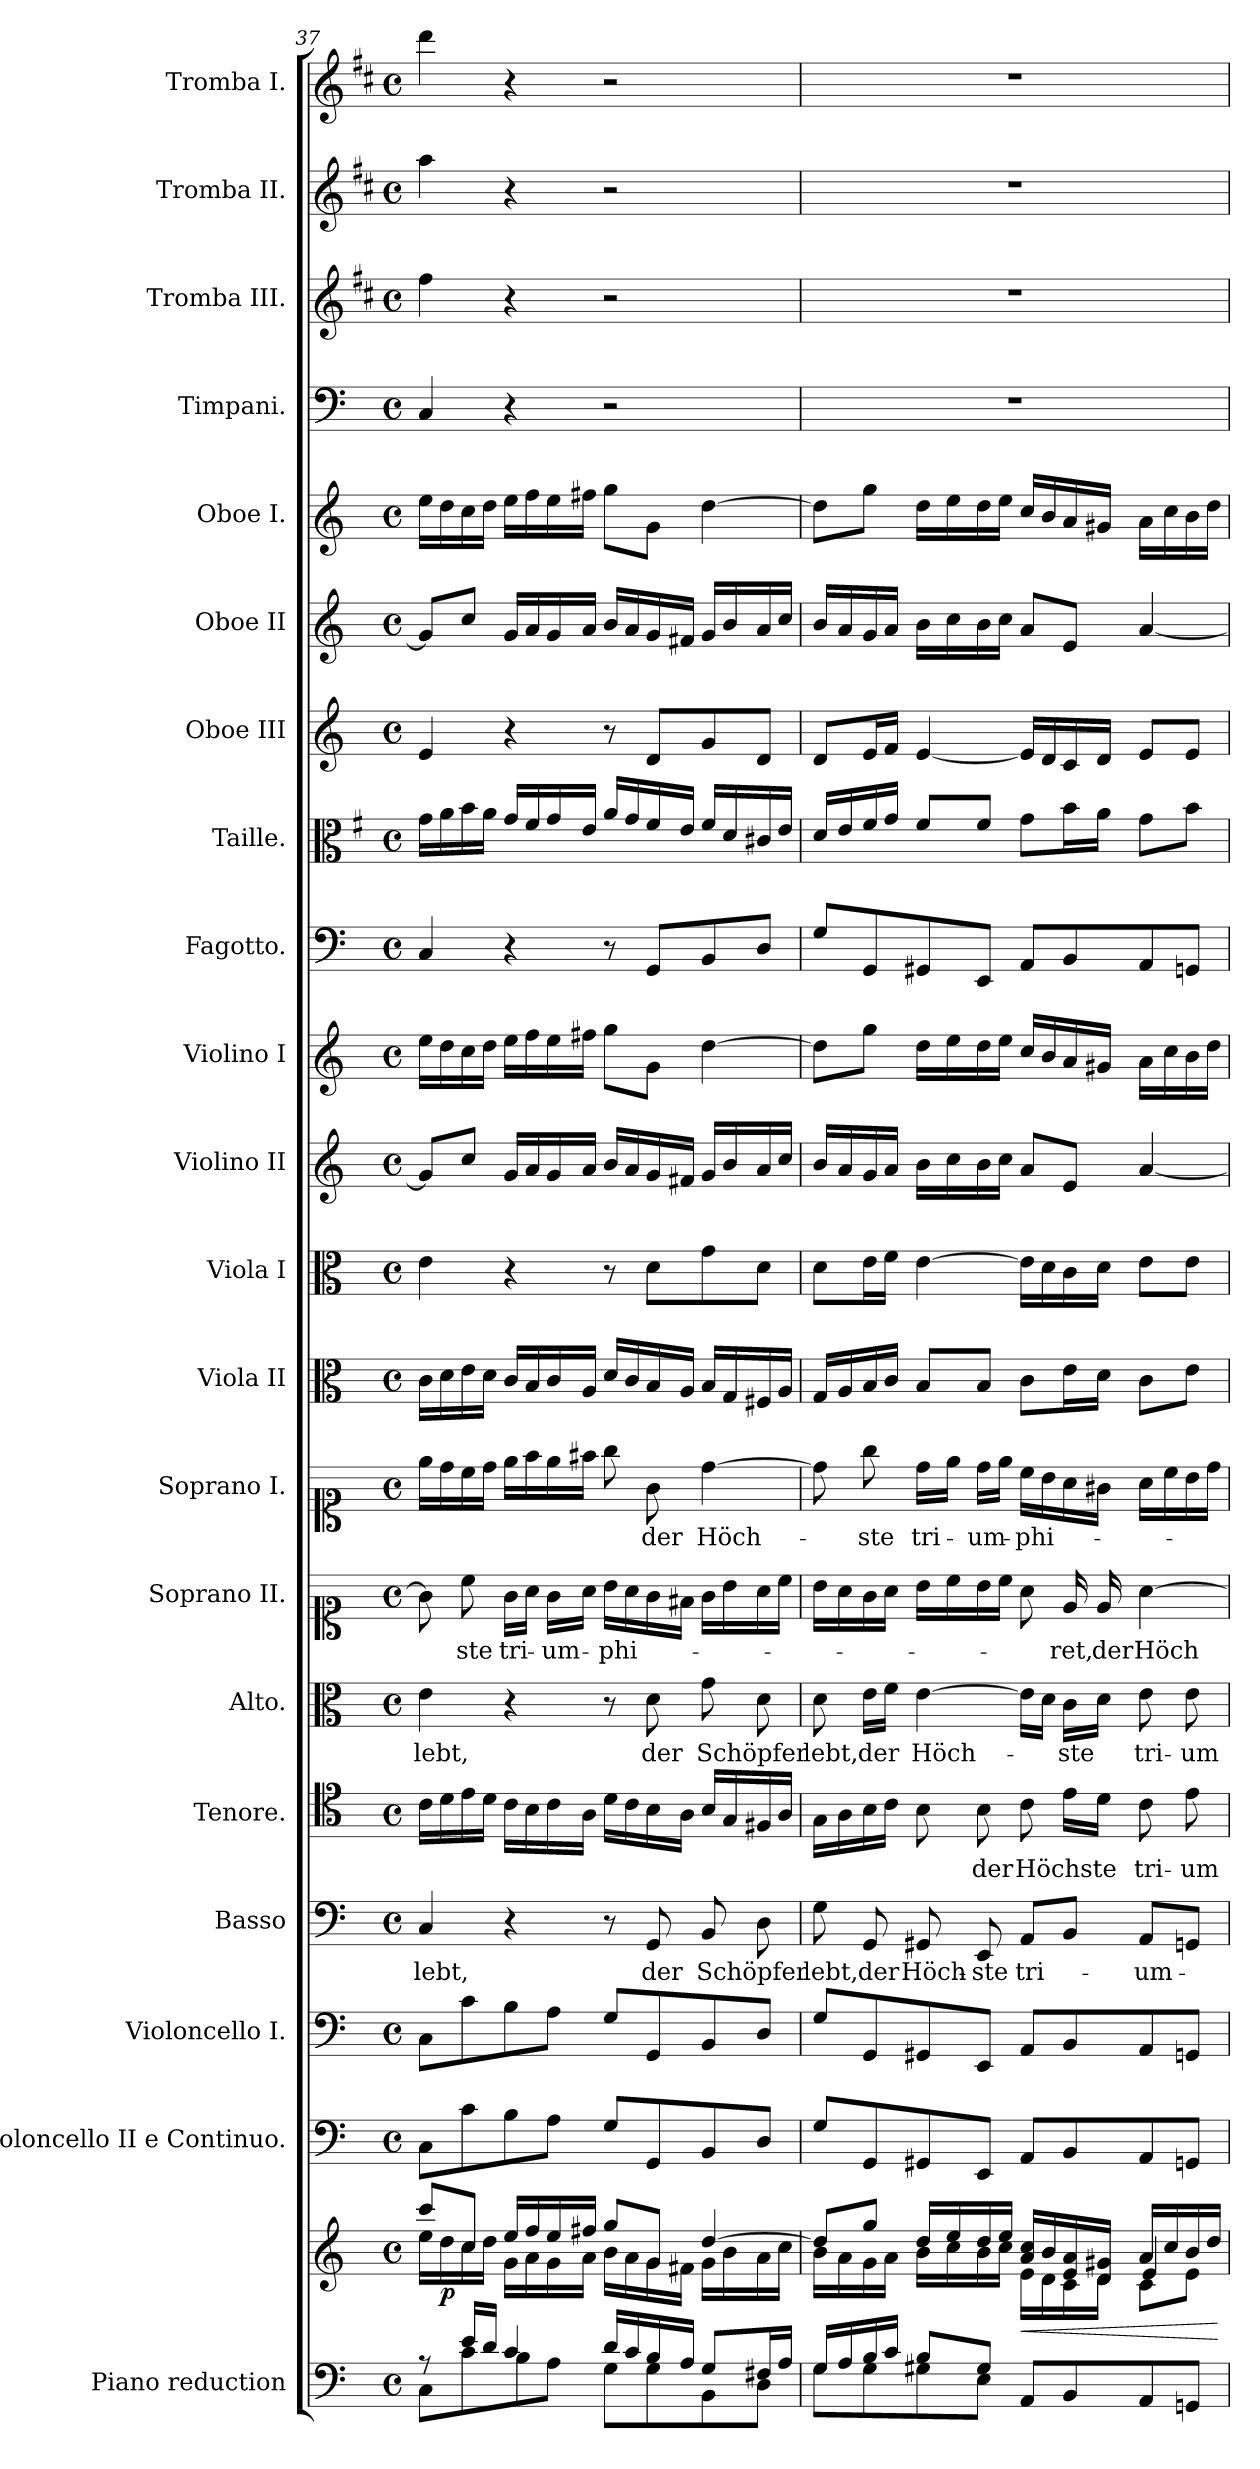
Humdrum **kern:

**kern	**kern	**dynam	**kern	**kern	**kern	**text	**kern	**text	**kern	**text	**kern	**text	**kern	**text	**kern	**kern	**kern	**kern	**kern	**kern	**kern	**kern	**kern	**kern	**kern	**kern	**kern
*part21	*part21	*part21	*part20	*part19	*part18	*part18	*part17	*part17	*part16	*part16	*part15	*part15	*part14	*part14	*part13	*part12	*part11	*part10	*part9	*part8	*part7	*part6	*part5	*part4	*part3	*part2	*part1
*staff22	*staff21	*staff21/22	*staff20	*staff19	*staff18	*staff18	*staff17	*staff17	*staff16	*staff16	*staff15	*staff15	*staff14	*staff14	*staff13	*staff12	*staff11	*staff10	*staff9	*staff8	*staff7	*staff6	*staff5	*staff4	*staff3	*staff2	*staff1
*I"Piano reduction	*	*	*I"Violoncello II e Continuo.	*I"Violoncello I.	*I"Basso	*	*I"Tenore.	*	*I"Alto.	*	*I"Soprano II.	*	*I"Soprano I.	*	*I"Viola II	*I"Viola I	*I"Violino II	*I"Violino I	*I"Fagotto.	*I"Taille.	*I"Oboe III	*I"Oboe II	*I"Oboe I.	*I"Timpani.	*I"Tromba III.	*I"Tromba II.	*I"Tromba I.
*I'Pno	*	*	*I'Vc	*I'Vc	*	*	*	*	*	*	*	*	*	*	*	*I'Vla	*	*I'Vln	*	*	*I'Ob	*I'Ob	*I'Ob	*I'Timp	*	*	*
!!LO:PB:g=z
*clefF4	*clefG2	*	*clefF4	*clefF4	*clefF4	*	*clefC4	*	*clefC3	*	*clefC1	*	*clefC1	*	*clefC3	*clefC3	*clefG2	*clefG2	*clefF4	*clefC3	*clefG2	*clefG2	*clefG2	*clefF4	*clefG2	*clefG2	*clefG2
*	*	*	*	*ITrd-7c-12	*	*	*	*	*	*	*	*	*	*	*	*	*	*	*	*ITrd4c7	*	*	*	*	*ITrd1c2	*ITrd1c2	*ITrd1c2
*k[]	*k[]	*	*k[]	*k[]	*k[]	*	*k[]	*	*k[]	*	*k[]	*	*k[]	*	*k[]	*k[]	*k[]	*k[]	*k[]	*k[]	*k[]	*k[]	*k[]	*k[]	*k[]	*k[]	*k[]
*M4/4	*M4/4	*	*M4/4	*M4/4	*M4/4	*	*M4/4	*	*M4/4	*	*M4/4	*	*M4/4	*	*M4/4	*M4/4	*M4/4	*M4/4	*M4/4	*M4/4	*M4/4	*M4/4	*M4/4	*M4/4	*M4/4	*M4/4	*M4/4
*met(c)	*met(c)	*	*met(c)	*met(c)	*met(c)	*	*met(c)	*	*met(c)	*	*met(c)	*	*met(c)	*	*met(c)	*met(c)	*met(c)	*met(c)	*met(c)	*met(c)	*met(c)	*met(c)	*met(c)	*met(c)	*met(c)	*met(c)	*met(c)
=37	=37	=37	=37	=37	=37	=37	=37	=37	=37	=37	=37	=37	=37	=37	=37	=37	=37	=37	=37	=37	=37	=37	=37	=37	=37	=37	=37
*^	*^	*	*	*	*	*	*	*	*	*	*	*	*	*	*	*	*	*	*	*	*	*	*	*	*	*	*
!	!	!	!	!	!	!	!	!LO:LY:b	!	!	!	!LO:LY:b	!	!	!	!	!	!	!	!	!	!	!	!	!	!	!	!	!
8rA	8C\L	8ccc/L	16ee\LL	.	8C\L	8c\L	4C/	lebt,	16c\LL	.	4e\	lebt,	8g\]	.	16ee\LL	.	16c\LL	4e\	8g/L]	16ee\LL	4C/	16c\LL	4e/	8g/L]	16ee\LL	4C/	4ee\	4gg\	4ccc\
!	!	!	!	!LO:DY:b	!	!	!	!	!	!	!	!	!	!	!	!	!	!	!	!	!	!	!	!	!	!	!	!	!
.	.	.	16dd\	p	.	.	.	.	16d\	.	.	.	.	.	16dd\	.	16d\	.	.	16dd\	.	16d\	.	.	16dd\	.	.	.	.
!	!	!	!	!	!	!	!	!	!	!	!	!	!	!LO:LY:b	!	!	!	!	!	!	!	!	!	!	!	!	!	!	!
16e/LL	8c\	8cc/J	16cc\	.	8c\	8cc\	.	.	16e\	.	.	.	8cc\	-ste	16cc\	.	16e\	.	8cc/J	16cc\	.	16e\	.	8cc/J	16cc\	.	.	.	.
16d/JJ	.	.	16dd\JJ	.	.	.	.	.	16d\JJ	.	.	.	.	.	16dd\JJ	.	16d\JJ	.	.	16dd\JJ	.	16d\JJ	.	.	16dd\JJ	.	.	.	.
!	!	!	!	!	!	!	!	!	!	!	!	!	!	!LO:LY:b	!	!	!	!	!	!	!	!	!	!	!	!	!	!	!
4c/	8B\	16ee/LL	16g\LL	.	8B\	8b\	4r	.	16c\LL	.	4r	.	16g\LL	tri-	16ee\LL	.	16c/LL	4r	16g/LL	16ee\LL	4r	16c/LL	4r	16g/LL	16ee\LL	4r	4r	4r	4r
.	.	16ff/	16a\	.	.	.	.	.	16B\	.	.	.	16a\JJ	.	16ff\	.	16B/	.	16a/	16ff\	.	16B/	.	16a/	16ff\	.	.	.	.
!	!	!	!	!	!	!	!	!	!	!	!	!	!	!LO:LY:b	!	!	!	!	!	!	!	!	!	!	!	!	!	!	!
.	8A\J	16ee/	16g\	.	8A\J	8a\J	.	.	16c\	.	.	.	16g\LL	-um-	16ee\	.	16c/	.	16g/	16ee\	.	16c/	.	16g/	16ee\	.	.	.	.
.	.	16ff#X/JJ	16a\JJ	.	.	.	.	.	16A\JJ	.	.	.	16a\JJ	.	16ff#X\JJ	.	16A/JJ	.	16a/JJ	16ff#X\JJ	.	16A/JJ	.	16a/JJ	16ff#X\JJ	.	.	.	.
!	!	!	!	!	!	!	!	!	!	!	!	!	!	!LO:LY:b	!	!	!	!	!	!	!	!	!	!	!	!	!	!	!
16d/LL	8G\L	8gg/L	16b\LL	.	8G/L	8g/L	8r	.	16d\LL	.	8r	.	16b\LL	-phi-	8gg\	.	16d/LL	8r	16b/LL	8gg\L	8r	16d/LL	8r	16b/LL	8gg\L	2r	2r	2r	2r
16c/	.	.	16a\	.	.	.	.	.	16c\	.	.	.	16a\	.	.	.	16c/	.	16a/	.	.	16c/	.	16a/	.	.	.	.	.
!	!	!	!	!	!	!	!	!LO:LY:b	!	!	!	!LO:LY:b	!	!	!	!LO:LY:b	!	!	!	!	!	!	!	!	!	!	!	!	!
16B/	8G\	8g/J	16g\	.	8GG/	8G/	8GG/	der	16B\	.	8d\	der	16g\	.	8g\	der	16B/	8d\L	16g/	8g\J	8GG/L	16B/	8d/L	16g/	8g\J	.	.	.	.
16A/JJ	.	.	16f#X\JJ	.	.	.	.	.	16A\JJ	.	.	.	16f#X\JJ	.	.	.	16A/JJ	.	16f#X/JJ	.	.	16A/JJ	.	16f#X/JJ	.	.	.	.	.
!	!	!	!	!	!	!	!	!LO:LY:b	!	!	!	!LO:LY:b	!	!	!	!LO:LY:b	!	!	!	!	!	!	!	!	!	!	!	!	!
8G/L	8BB\	[4dd/	16g\LL	.	8BB/	8B/	8BB/	Schöpfer	16B/LL	.	8g\	Schöpfer	16g\LL	.	[4dd\	Höch-	16B/LL	8g\	16g/LL	[4dd\	8BB/	16B/LL	8g/	16g/LL	[4dd\	.	.	.	.
.	.	.	16b\	.	.	.	.	.	16G/	.	.	.	16b\	.	.	.	16G/	.	16b/	.	.	16G/	.	16b/	.	.	.	.	.
16F#X/L	8D\J	.	16a\	.	8D/J	8d/J	8D\	.	16F#X/	.	8d\	.	16a\	.	.	.	16F#X/	8d\J	16a/	.	8D/J	16F#X/	8d/J	16a/	.	.	.	.	.
16A/JJ	.	.	16cc\JJ	.	.	.	.	.	16A/JJ	.	.	.	16cc\JJ	.	.	.	16A/JJ	.	16cc/JJ	.	.	16A/JJ	.	16cc/JJ	.	.	.	.	.
=38	=38	=38	=38	=38	=38	=38	=38	=38	=38	=38	=38	=38	=38	=38	=38	=38	=38	=38	=38	=38	=38	=38	=38	=38	=38	=38	=38	=38	=38
*	*	*	*^	*	*	*	*	*	*	*	*	*	*	*	*	*	*	*	*	*	*	*	*	*	*	*	*	*	*
!	!	!	!	!	!	!	!	!	!LO:LY:b	!	!	!	!LO:LY:b	!	!	!	!	!	!	!	!	!	!	!	!	!	!	!	!	!
16G/LL	8G\L	8dd/L]	16b\LL	2.ryy	.	8G/L	8g/L	8G\	lebt,	16G\LL	.	8d\	lebt,	16b\LL	.	8dd\]	.	16G/LL	8d\L	16b/LL	8dd\L]	8G/L	16G/LL	8d/L	16b/LL	8dd\L]	1r	1r	1r	1r
16A/	.	.	16a\	.	.	.	.	.	.	16A\	.	.	.	16a\	.	.	.	16A/	.	16a/	.	.	16A/	.	16a/	.	.	.	.	.
!	!	!	!	!	!	!	!	!	!LO:LY:b	!	!	!	!LO:LY:b	!	!	!	!LO:LY:b	!	!	!	!	!	!	!	!	!	!	!	!	!
16B/	8G\	8gg/J	16g\	.	.	8GG/	8G/	8GG/	der	16B\	.	16e\LL	der	16g\	.	8gg\	-ste	16B/	16e\L	16g/	8gg\J	8GG/	16B/	16e/L	16g/	8gg\J	.	.	.	.
16c/JJ	.	.	16a\JJ	.	.	.	.	.	.	16c\JJ	.	16f\JJ	.	16a\JJ	.	.	.	16c/JJ	16f\JJ	16a/JJ	.	.	16c/JJ	16f/JJ	16a/JJ	.	.	.	.	.
!	!	!	!	!	!	!	!	!	!LO:LY:b	!	!	!	!LO:LY:b	!	!	!	!LO:LY:b	!	!	!	!	!	!	!	!	!	!	!	!	!
8B/L	8G#X\	16dd/LL	16b\LL	.	.	8GG#X/	8G#X/	8GG#X/	Höch-	8B\	.	[4e\	Höch-	16b\LL	.	16dd\LL	tri-	8B/L	[4e\	16b\LL	16dd\LL	8GG#X/	8B/L	[4e/	16b\LL	16dd\LL	.	.	.	.
.	.	16ee/	16cc\	.	.	.	.	.	.	.	.	.	.	16cc\	.	16ee\JJ	.	.	.	16cc\	16ee\	.	.	.	16cc\	16ee\	.	.	.	.
!	!	!	!	!	!	!	!	!	!LO:LY:b	!	!LO:LY:b	!	!	!	!	!	!LO:LY:b	!	!	!	!	!	!	!	!	!	!	!	!	!
8G#/J	8E\J	16dd/	16b\	.	.	8EE/J	8E/J	8EE/	-ste	8B\	der	.	.	16b\	.	16dd\LL	-um-	8B/J	.	16b\	16dd\	8EE/J	8B/J	.	16b\	16dd\	.	.	.	.
.	.	16ee/JJ	16cc\JJ	.	.	.	.	.	.	.	.	.	.	16cc\JJ	.	16ee\JJ	.	.	.	16cc\JJ	16ee\JJ	.	.	.	16cc\JJ	16ee\JJ	.	.	.	.
!	!	!	!	!	!LO:HP:b	!	!	!	!LO:LY:b	!	!LO:LY:b	!	!	!	!	!	!LO:LY:b	!	!	!	!	!	!	!	!	!	!	!	!	!
8AA/L	4ryy	16a/ 16cc/LL	16e\LL	.	<	8AA/L	8A/L	8AA/L	tri-	8c\	Höchste	16e\LL]	.	8a\	.	16cc\LL	-phi-	8c\L	16e\LL]	8a/L	16cc/LL	8AA/L	8c\L	16e/LL]	8a/L	16cc/LL	.	.	.	.
.	.	16b/	16d\	.	.	.	.	.	.	.	.	16d\JJ	.	.	.	16b\	.	.	16d\	.	16b/	.	.	16d/	.	16b/	.	.	.	.
!	!	!	!	!	!	!	!	!	!	!	!	!	!LO:LY:b	!	!LO:LY:b	!	!	!	!	!	!	!	!	!	!	!	!	!	!	!
8BB/	.	16e/ 16a/	16c\	.	.	8BB/	8B/	8BB/J	.	16e\LL	.	16c\LL	-ste	16e/	ret,	16a\	.	16e\L	16c\	8e/J	16a/	8BB/	16e\L	16c/	8e/J	16a/	.	.	.	.
!	!	!	!	!	!	!	!	!	!	!	!	!	!	!	!LO:LY:b	!	!	!	!	!	!	!	!	!	!	!	!	!	!	!
.	.	16d/ 16g#X/JJ	16d\JJ	.	.	.	.	.	.	16d\JJ	.	16d\JJ	.	16e/	der	16g#X\JJ	.	16d\JJ	16d\JJ	.	16g#X/JJ	.	16d\JJ	16d/JJ	.	16g#X/JJ	.	.	.	.
!	!	!	!	!	!	!	!	!	!LO:LY:b	!	!LO:LY:b	!	!LO:LY:b	!	!LO:LY:b	!	!	!	!	!	!	!	!	!	!	!	!	!	!	!
8AA/	4ryy	16a/LL	8c\L	4e/	.	8AA/	8A/	8AA/L	-um-	8c\	tri-	8e\	tri-	[4a\	Höch-	16a\LL	.	8c\L	8e\L	[4a/	16a\LL	8AA/	8c\L	8e/L	[4a/	16a\LL	.	.	.	.
.	.	16cc/	.	.	.	.	.	.	.	.	.	.	.	.	.	16cc\	.	.	.	.	16cc\	.	.	.	.	16cc\	.	.	.	.
!	!	!	!	!	!	!	!	!	!	!	!LO:LY:b	!	!LO:LY:b	!	!	!	!	!	!	!	!	!	!	!	!	!	!	!	!	!
8GGn/J	.	16b/	8e\J	.	.	8GGn/J	8Gn/J	8GGn/J	.	8e\	-um-	8e\	-um-	.	.	16b\	.	8e\J	8e\J	.	16b\	8GGn/J	8e\J	8e/J	.	16b\	.	.	.	.
.	.	16dd/JJ	.	.	.	.	.	.	.	.	.	.	.	.	.	16dd\JJ	.	.	.	.	16dd\JJ	.	.	.	.	16dd\JJ	.	.	.	.
*v	*v	*	*	*	*	*	*	*	*	*	*	*	*	*	*	*	*	*	*	*	*	*	*	*	*	*	*	*	*	*
*	*v	*v	*v	*	*	*	*	*	*	*	*	*	*	*	*	*	*	*	*	*	*	*	*	*	*	*	*	*	*
.	.	[	.	.	.	.	.	.	.	.	.	.	.	.	.	.	.	.	.	.	.	.	.	.	.	.	.
=	=	=	=	=	=	=	=	=	=	=	=	=	=	=	=	=	=	=	=	=	=	=	=	=	=	=	=
*-	*-	*-	*-	*-	*-	*-	*-	*-	*-	*-	*-	*-	*-	*-	*-	*-	*-	*-	*-	*-	*-	*-	*-	*-	*-	*-	*-
